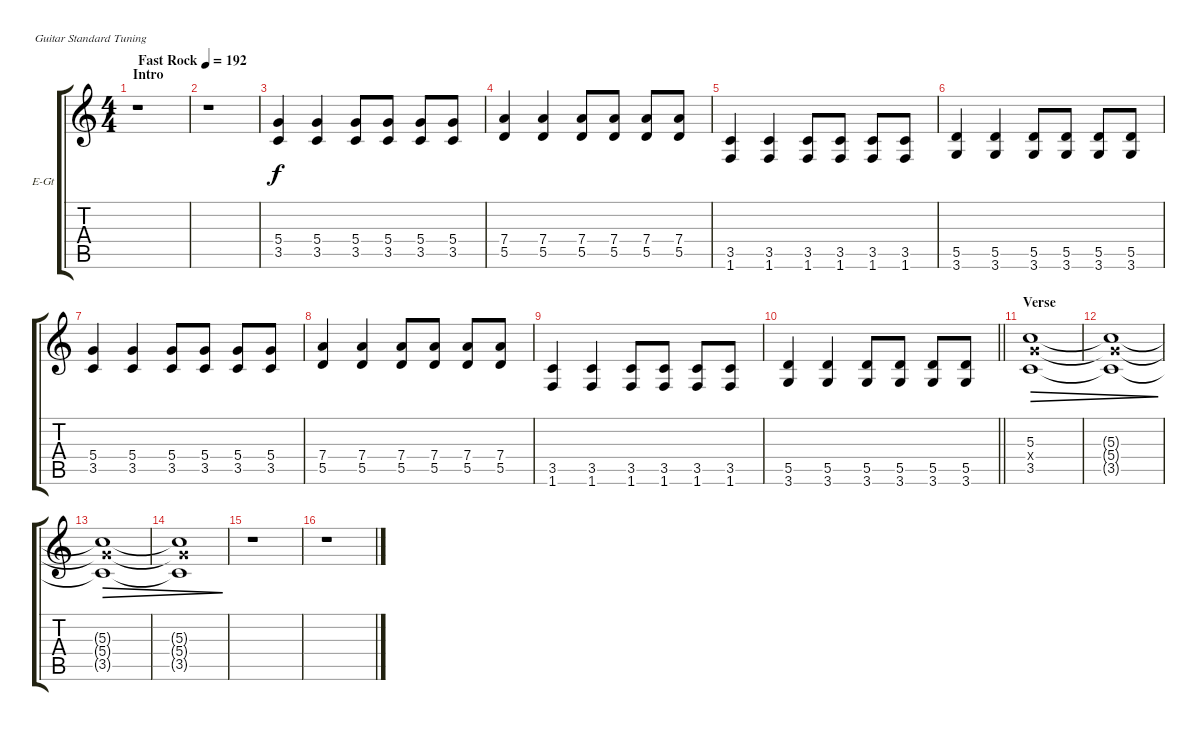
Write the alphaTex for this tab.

\defaultSystemsLayout 4
\bracketExtendMode groupsimilarinstruments
\firstSystemTrackNameOrientation horizontal
\otherSystemsTrackNameOrientation horizontal
\track ("Guitar 2" "E-Gt") {instrument overdrivenguitar}
\staff {score tabs}
\tuning (E4 B3 G3 D3 A2 E2)
\ts (4 4)
\section ("" "Intro")
\tempo (192 "Fast Rock")
\clef g2
\ks c
r.1{dy f instrument overdrivenguitar} |
r.1 |
(5.4 3.5).4 (5.4 3.5).4 (5.4 3.5).8 (5.4 3.5).8 (5.4 3.5).8 (5.4 3.5).8 |
(5.5 7.4).4 (5.5 7.4).4 (5.5 7.4).8 (5.5 7.4).8 (5.5 7.4).8 (5.5 7.4).8 |
(1.6 3.5).4 (1.6 3.5).4 (1.6 3.5).8 (1.6 3.5).8 (1.6 3.5).8 (1.6 3.5).8 |
(3.6 5.5).4 (3.6 5.5).4 (3.6 5.5).8 (3.6 5.5).8 (3.6 5.5).8 (3.6 5.5).8 |
(5.4 3.5).4 (5.4 3.5).4 (5.4 3.5).8 (5.4 3.5).8 (5.4 3.5).8 (5.4 3.5).8 |
(5.5 7.4).4 (5.5 7.4).4 (5.5 7.4).8 (5.5 7.4).8 (5.5 7.4).8 (5.5 7.4).8 |
(1.6 3.5).4 (1.6 3.5).4 (1.6 3.5).8 (1.6 3.5).8 (1.6 3.5).8 (1.6 3.5).8 |
\barLineRight lightlight
(3.6 5.5).4 (3.6 5.5).4 (3.6 5.5).8 (3.6 5.5).8 (3.6 5.5).8 (3.6 5.5).8 |
\section ("" "Verse")
(3.5 5.4{x} 5.3).1{dec} |
(3.5{t} 5.4{x t} 5.3{t}).1{dec} |
(3.5{t} 5.4{x t} 5.3{t}).1{dec} |
(3.5{t} 5.4{x t} 5.3{t}).1{dec} |
r.1 |
r.1
